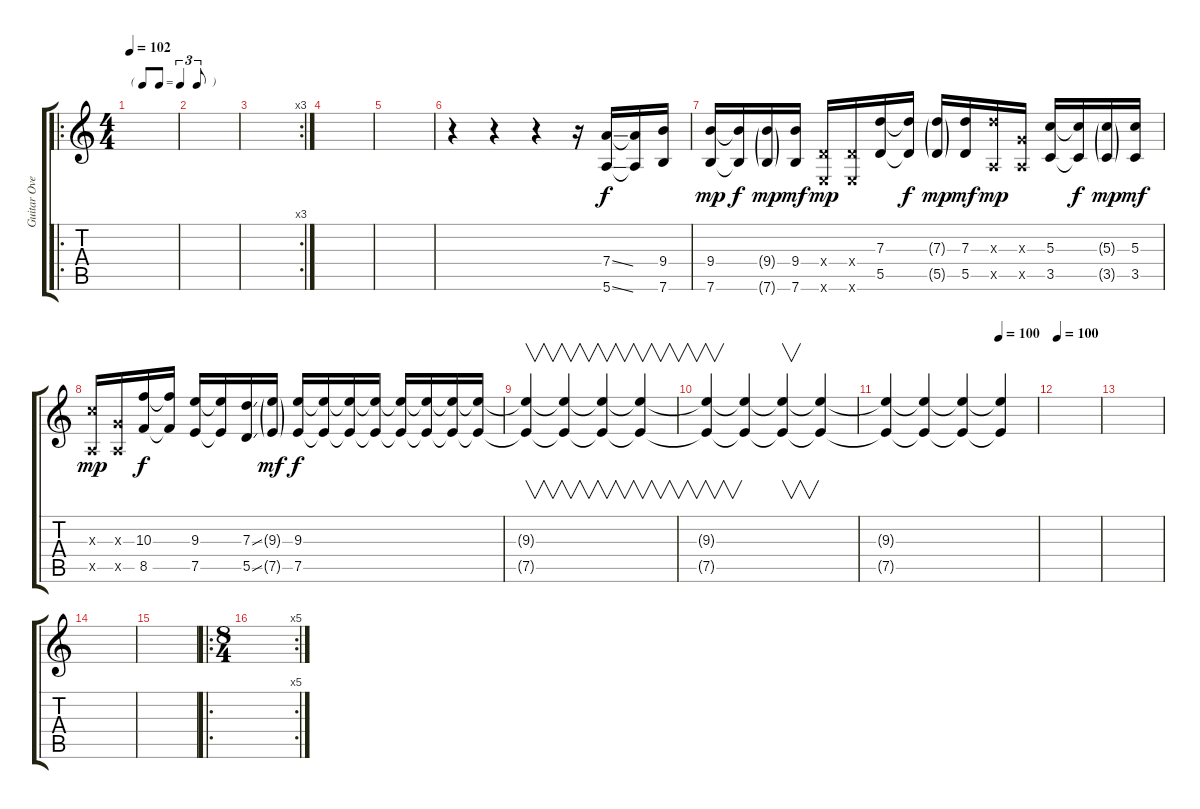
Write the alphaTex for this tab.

\track ("Guitar Overdubs " "Guitar Ove") {instrument overdrivenguitar}
\staff {score tabs}
\tuning (E4 B3 G3 D3 A2 E2) {hide}
\ro
\ts (4 4)
\tf triplet8th
\tempo 102
\clef g2
\ks c
|
|
\rc 3
|
|
|
r.4 r.4 r.4 r.16 (7.4{ss} 5.6{ss}).16 (7.4{t} 5.6{t}).16 (9.4 7.6).16 |
(9.4 7.6).16{dy mp} (9.4{t} 7.6{t}).16{dy f} (9.4{g} 7.6{g}).16{dy mp} (9.4 7.6).16{dy mf} (0.4{x} 0.6{x}).16{dy mp} (0.4{x} 0.6{x}).16 (7.3 5.5).16 (7.3{t} 5.5{t}).16{dy f} (7.3{g} 5.5{g}).16{dy mp} (7.3 5.5).16{dy mf} (7.3{x} 0.5{x}).16{dy mp} (0.3{x} 0.5{x}).16 (5.3 3.5).16 (5.3{t} 3.5{t}).16{dy f} (5.3{g} 3.5{g}).16{dy mp} (5.3 3.5).16{dy mf} |
(5.3{x} 0.5{x}).16{dy mp} (0.3{x} 0.5{x}).16 (10.3 8.5).16{dy f} (10.3{t} 8.5{t}).16 (9.3 7.5).16 (9.3{t} 7.5{t}).16 (7.3{ss} 5.5{ss}).16 (9.3{g} 7.5{g}).16{dy mf} (9.3 7.5).16{dy f} (9.3{t} 7.5{t}).16 (9.3{t} 7.5{t}).16 (9.3{t} 7.5{t}).16 (9.3{t} 7.5{t}).16 (9.3{t} 7.5{t}).16 (9.3{t} 7.5{t}).16 (9.3{t} 7.5{t}).16 |
(9.3{t} 7.5{t}).4{v volume 12} (9.3{t} 7.5{t}).4{v volume 12} (9.3{t} 7.5{t}).4{v volume 11} (9.3{t} 7.5{t}).4{v volume 10} |
(9.3{t} 7.5{t}).4{v volume 9} (9.3{t} 7.5{t}).4{volume 8} (9.3{t} 7.5{t}).4{v volume 7} (9.3{t} 7.5{t}).4{volume 5} |
\tempo (100 0.75)
(9.3{t} 7.5{t}).4{volume 4} (9.3{t} 7.5{t}).4 (9.3{t} 7.5{t}).4 (9.3{t} 7.5{t}).4 |
\tempo 100
|
|
|
|
\ro
\rc 5
\ts (8 4)
